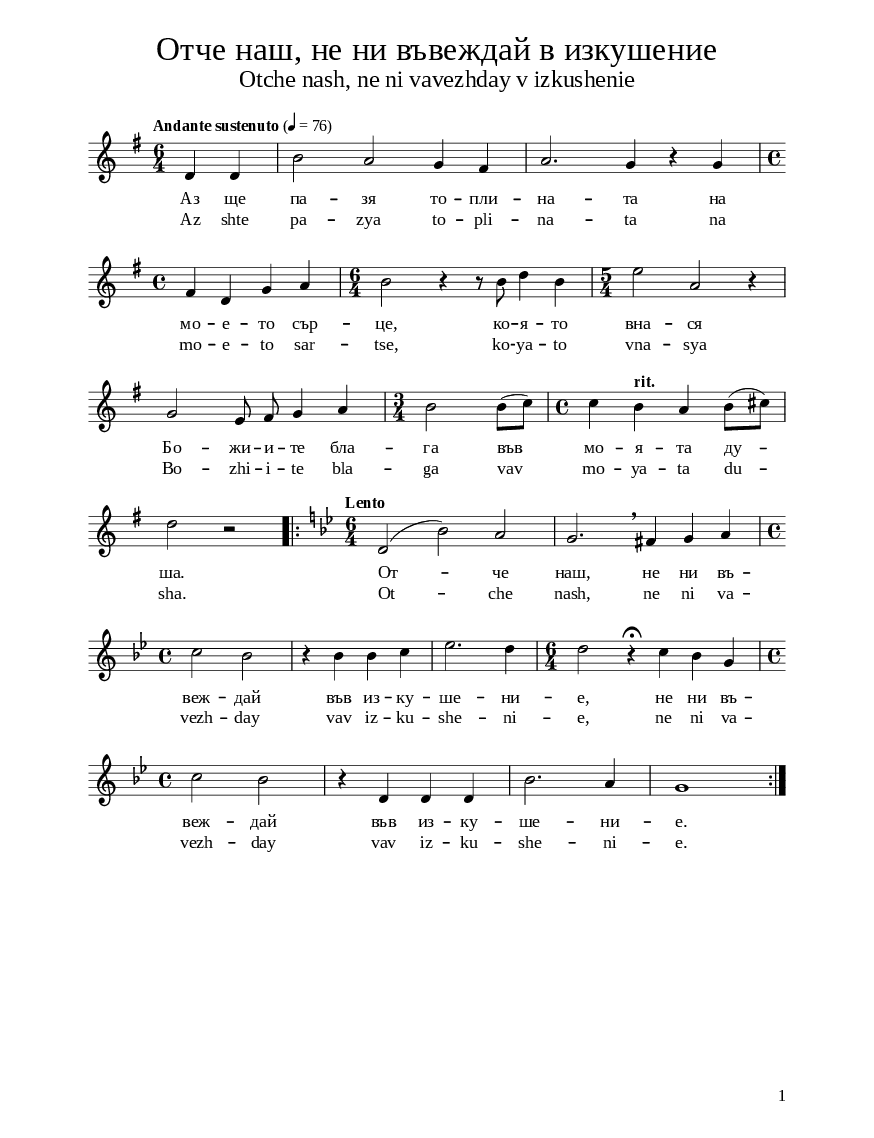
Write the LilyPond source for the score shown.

\version "2.24.1"

% include paper part and global functions
\include "include/globals.ily"

\bookpart {
  \label #'ref216
  \tocItem \markup "Отче наш, не ни ... – Otche nash, ne ni ... "
  \include "include/bookpart-paper.ily"
  \score {
    \include "include/score-layout.ily"

    \new Voice \absolute {
      \clef treble
      \key g \major
      \time 6/4
      \tempoFunc "Andante sustenuto" 4 "76"
      \autoBeamOff

      \partial 2
      d'4  d'4 | % 2
      b'2  a'2  g'4  fis'4 | % 3
      a'2.  g'4 r4  g'4 \break | % 4
      \time 4/4  | % 4
      fis'4  d'4  g'4  a'4 | % 5
      \time 6/4  | % 5
      b'2 r4 r8 b'8 d''4 b'4 | % 6
      \time 5/4  | % 6
      e''2  a'2 r4 \break | % 7
      g'2  e'8  fis'8  g'4  a'4 | % 8
      \time 3/4  | % 8
      b'2 b'8 ( [ c''8 ) ] | % 9
      \time 4/4  | % 9
      c''4 b'4 ^\markup{ \bold {rit.} }  a'4
      b'8 ( [ cis''8 ) ] \break |
      d''2 r2 \repeat volta 2 {
        | % 11
        \key bes \major \time 6/4 | % 11
        \tempo "Lento" d'2 ( bes'2 )
        a'2 | % 12
        g'2.  \breathe fis'4  g'4  a'4 \break
        | % 13
        \time 4/4  | % 13
        c''2 bes'2 | % 14
        r4 bes'4 bes'4 c''4 | % 15
        es''2. d''4 | % 16
        \time 6/4  | % 16
        d''2 r4 ^\fermata c''4 bes'4
        g'4 \break | % 17
        \time 4/4  | % 17
        c''2 bes'2 | % 18
        r4  d'4  d'4  d'4 | % 19
        bes'2.  a'4 |
        g'1
      }
    }

    \addlyrics {
      Аз ще па -- зя то -- пли -- на --
      та на мо -- е -- то сър -- це, ко --
      я -- то вна -- ся Бо -- жи -- и -- те
      бла -- га във  мо -- я -- та ду
      -- ша. От -- че наш, не ни
      въ -- веж -- дай във из -- ку -- ше
      -- ни -- е, не ни въ -- веж -- дай
      във из -- ку -- ше -- ни -- е.}
      \addlyrics {
        Az shte pa -- zya to -- pli -- na --
        ta na mo -- e -- to sar -- tse, ko --
        ya -- to vna -- sya Bo -- zhi -- i -- te
        bla -- ga vav  mo -- ya -- ta du
        -- sha. Ot -- che nash, ne ni
        va -- vezh -- day vav iz -- ku -- she
        -- ni -- e, ne ni va -- vezh -- day
        vav iz -- ku -- she -- ni -- e.}

        \header {
          title = \titleFunc "Отче наш, не ни въвеждай в изкушение" "Otche nash, ne ni vavezhday v izkushenie"
        }

        \midi{}

      } % score

     \pageBreak

       \version "2.24.1"

\markup \fill-line { \fontsize #deTitleFontSize "Vater unser, führe uns nicht in Versuchung" }
\markup \null
\markup \null
\markup \fontsize #deCoupletFontSize {
  \hspace #10
  \override #`(baseline-skip . ,deCoupletBaselineSkip)

  \column {


 \line { " "Ich werde die Wärme meines Herzens bewahren,}

 \line { " "die die göttlichen Güter in meine Seele bringt.}

 \line { " "Herr, führe uns nicht in Versuchung,}

 \line { " "führe uns nicht in Versuchung.}


  }
}


    } % bookpart

    % Più mosso
    %
